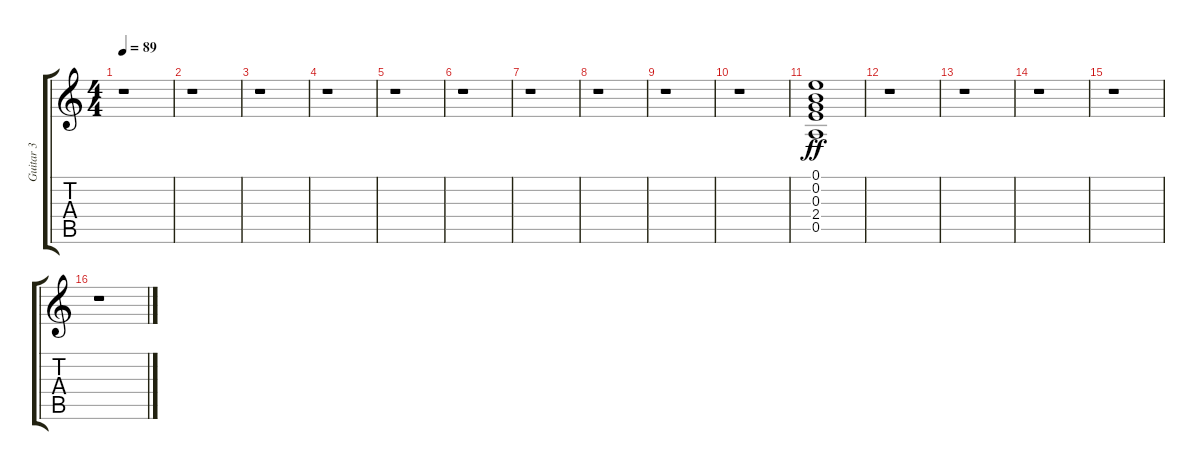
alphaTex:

\track ("Guitar 3" "Guitar 3") {instrument guitarharmonics}
\staff {score tabs}
\tuning (E4 B3 G3 D3 A2 E2) {hide}
\ts (4 4)
\tempo 89
\clef g2
\ks c
r.1{dy ff} |
r.1 |
r.1 |
r.1 |
r.1 |
r.1 |
r.1 |
r.1 |
r.1 |
r.1 |
(0.1 0.2 0.3 2.4 0.5).1 |
r.1 |
r.1 |
r.1 |
r.1 |
r.1
